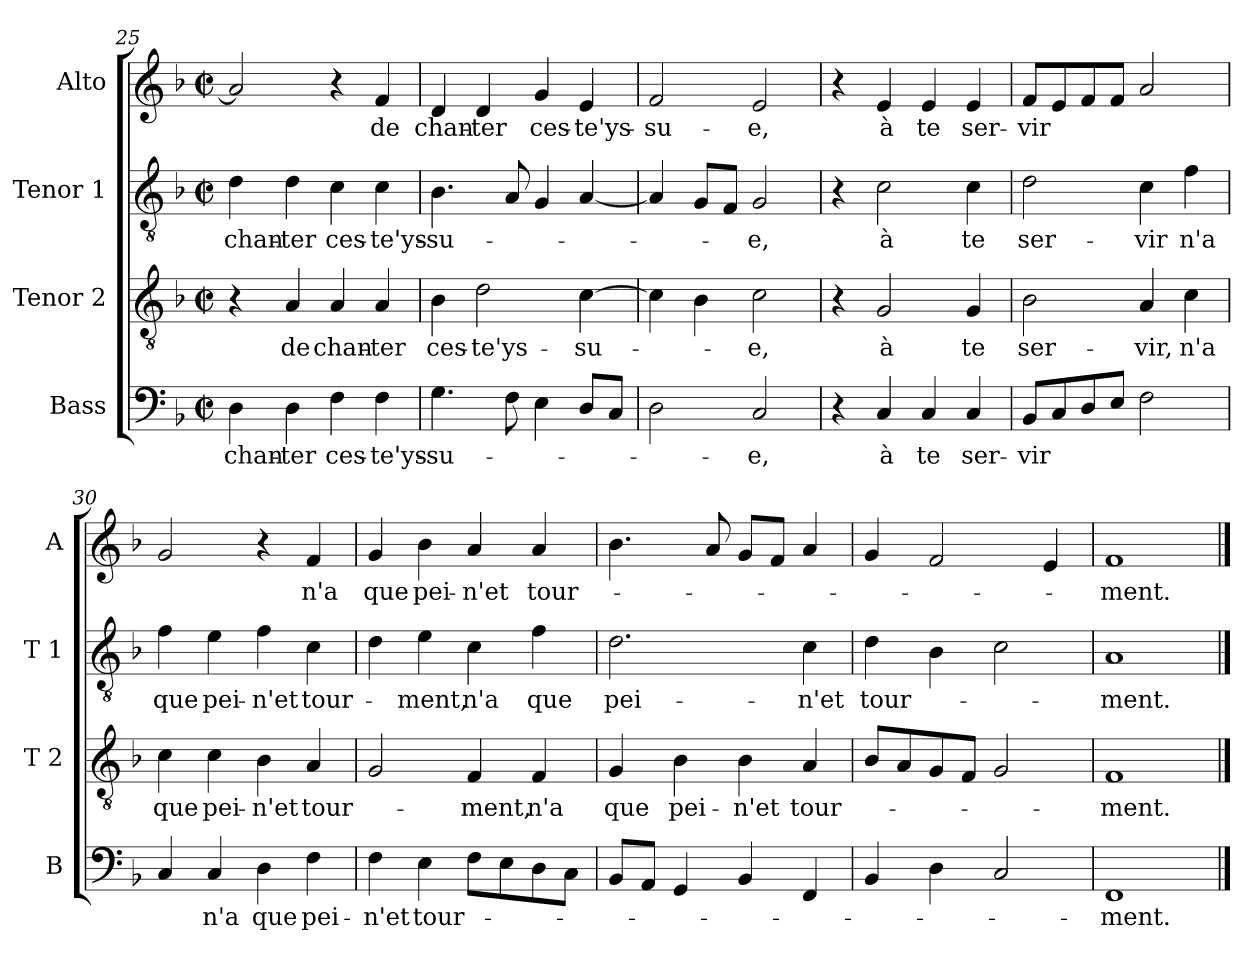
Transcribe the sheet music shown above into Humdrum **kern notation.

**kern	**text	**kern	**text	**kern	**text	**kern	**text
*part4	*part4	*part3	*part3	*part2	*part2	*part1	*part1
*staff4	*staff4	*staff3	*staff3	*staff2	*staff2	*staff1	*staff1
*I"Bass	*	*I"Tenor 2	*	*I"Tenor 1	*	*I"Alto	*
*I'B	*	*I'T 2	*	*I'T 1	*	*I'A	*
!!LO:PB:g=z
*clefF4	*	*clefGv2	*	*clefGv2	*	*clefG2	*
*k[b-]	*	*k[b-]	*	*k[b-]	*	*k[b-]	*
*F:	*	*F:	*	*F:	*	*F:	*
*M2/2	*	*M2/2	*	*M2/2	*	*M2/2	*
*met(c|)	*	*met(c|)	*	*met(c|)	*	*met(c|)	*
=25	=25	=25	=25	=25	=25	=25	=25
!	!LO:LY:b	!	!	!	!LO:LY:b	!	!
4D\	chan-	4r	.	4d\	chan-	2a/]	.
!	!LO:LY:b	!	!LO:LY:b	!	!LO:LY:b	!	!
4D\	-ter	4A/	de	4d\	-ter	.	.
!	!LO:LY:b	!	!LO:LY:b	!	!LO:LY:b	!	!
4F\	ces-	4A/	chan-	4c\	ces-	4r	.
!	!LO:LY:b	!	!LO:LY:b	!	!LO:LY:b	!	!LO:LY:b
4F\	-te'ys-	4A/	-ter	4c\	-te'ys-	4f/	de
=26	=26	=26	=26	=26	=26	=26	=26
!	!LO:LY:b	!	!LO:LY:b	!	!LO:LY:b	!	!LO:LY:b
4.G\	-su-	4B-\	ces-	4.B-\	-su-	4d/	chan-
!	!	!	!LO:LY:b	!	!	!	!LO:LY:b
.	.	2d\	-te'ys-	.	.	4d/	-ter
8F\	.	.	.	8A/	.	.	.
!	!	!	!	!	!	!	!LO:LY:b
4E\	.	.	.	4G/	.	4g/	ces-
!	!	!	!LO:LY:b	!	!	!	!LO:LY:b
8D/L	.	[4c\	-su-	[4A/	.	4e/	-te'ys-
8C/J	.	.	.	.	.	.	.
=27	=27	=27	=27	=27	=27	=27	=27
!	!	!	!	!	!	!	!LO:LY:b
2D\	.	4c\]	.	4A/]	.	2f/	-su-
.	.	4B-\	.	8G/L	.	.	.
.	.	.	.	8F/J	.	.	.
!	!LO:LY:b	!	!LO:LY:b	!	!LO:LY:b	!	!LO:LY:b
2C/	-e,	2c\	-e,	2G/	-e,	2e/	-e,
=28	=28	=28	=28	=28	=28	=28	=28
4r	.	4r	.	4r	.	4r	.
!	!LO:LY:b	!	!LO:LY:b	!	!LO:LY:b	!	!LO:LY:b
4C/	à	2G/	à	2c\	à	4e/	à
!	!LO:LY:b	!	!	!	!	!	!LO:LY:b
4C/	te	.	.	.	.	4e/	te
!	!LO:LY:b	!	!LO:LY:b	!	!LO:LY:b	!	!LO:LY:b
4C/	ser-	4G/	te	4c\	te	4e/	ser-
=29	=29	=29	=29	=29	=29	=29	=29
!	!LO:LY:b	!	!LO:LY:b	!	!LO:LY:b	!	!LO:LY:b
8BB-/L	-vir	2B-\	ser-	2d\	ser-	8f/L	-vir
8C/	.	.	.	.	.	8e/	.
8D/	.	.	.	.	.	8f/	.
8E/J	.	.	.	.	.	8f/J	.
!	!	!	!LO:LY:b	!	!LO:LY:b	!	!
2F\	.	4A/	-vir,	4c\	-vir	2a/	.
!	!	!	!LO:LY:b	!	!LO:LY:b	!	!
.	.	4c\	n'a	4f\	n'a	.	.
!!LO:LB:g=z
=30	=30	=30	=30	=30	=30	=30	=30
!	!	!	!LO:LY:b	!	!LO:LY:b	!	!
4C/	.	4c\	que	4f\	que	2g/	.
!	!LO:LY:b	!	!LO:LY:b	!	!LO:LY:b	!	!
4C/	n'a	4c\	pei-	4e\	pei-	.	.
!	!LO:LY:b	!	!LO:LY:b	!	!LO:LY:b	!	!
4D\	que	4B-\	-n'et	4f\	-n'et	4r	.
!	!LO:LY:b	!	!LO:LY:b	!	!LO:LY:b	!	!LO:LY:b
4F\	pei-	4A/	tour-	4c\	tour-	4f/	n'a
=31	=31	=31	=31	=31	=31	=31	=31
!	!LO:LY:b	!	!	!	!	!	!LO:LY:b
4F\	-n'et	2G/	.	4d\	.	4g/	que
!	!LO:LY:b	!	!	!	!LO:LY:b	!	!LO:LY:b
4E\	tour-	.	.	4e\	-ment,	4b-\	pei-
!	!	!	!LO:LY:b	!	!LO:LY:b	!	!LO:LY:b
8F\L	.	4F/	-ment,	4c\	n'a	4a/	-n'et
8E\	.	.	.	.	.	.	.
!	!	!	!LO:LY:b	!	!LO:LY:b	!	!LO:LY:b
8D\	.	4F/	n'a	4f\	que	4a/	tour-
8C\J	.	.	.	.	.	.	.
=32	=32	=32	=32	=32	=32	=32	=32
!	!	!	!LO:LY:b	!	!LO:LY:b	!	!
8BB-/L	.	4G/	que	2.d\	pei-	4.b-\	.
8AA/J	.	.	.	.	.	.	.
!	!	!	!LO:LY:b	!	!	!	!
4GG/	.	4B-\	pei-	.	.	.	.
.	.	.	.	.	.	8a/	.
!	!	!	!LO:LY:b	!	!	!	!
4BB-/	.	4B-\	-n'et	.	.	8g/L	.
.	.	.	.	.	.	8f/J	.
!	!	!	!LO:LY:b	!	!LO:LY:b	!	!
4FF/	.	4A/	tour-	4c\	-n'et	4a/	.
=33	=33	=33	=33	=33	=33	=33	=33
!	!	!	!	!	!LO:LY:b	!	!
4BB-/	.	8B-/L	.	4d\	tour-	4g/	.
.	.	8A/	.	.	.	.	.
4D\	.	8G/	.	4B-\	.	2f/	.
.	.	8F/J	.	.	.	.	.
2C/	.	2G/	.	2c\	.	.	.
.	.	.	.	.	.	4e/	.
=34	=34	=34	=34	=34	=34	=34	=34
!	!LO:LY:b	!	!LO:LY:b	!	!LO:LY:b	!	!LO:LY:b
1FF	-ment.	1F	-ment.	1A	-ment.	1f	-ment.
==	==	==	==	==	==	==	==
*-	*-	*-	*-	*-	*-	*-	*-
